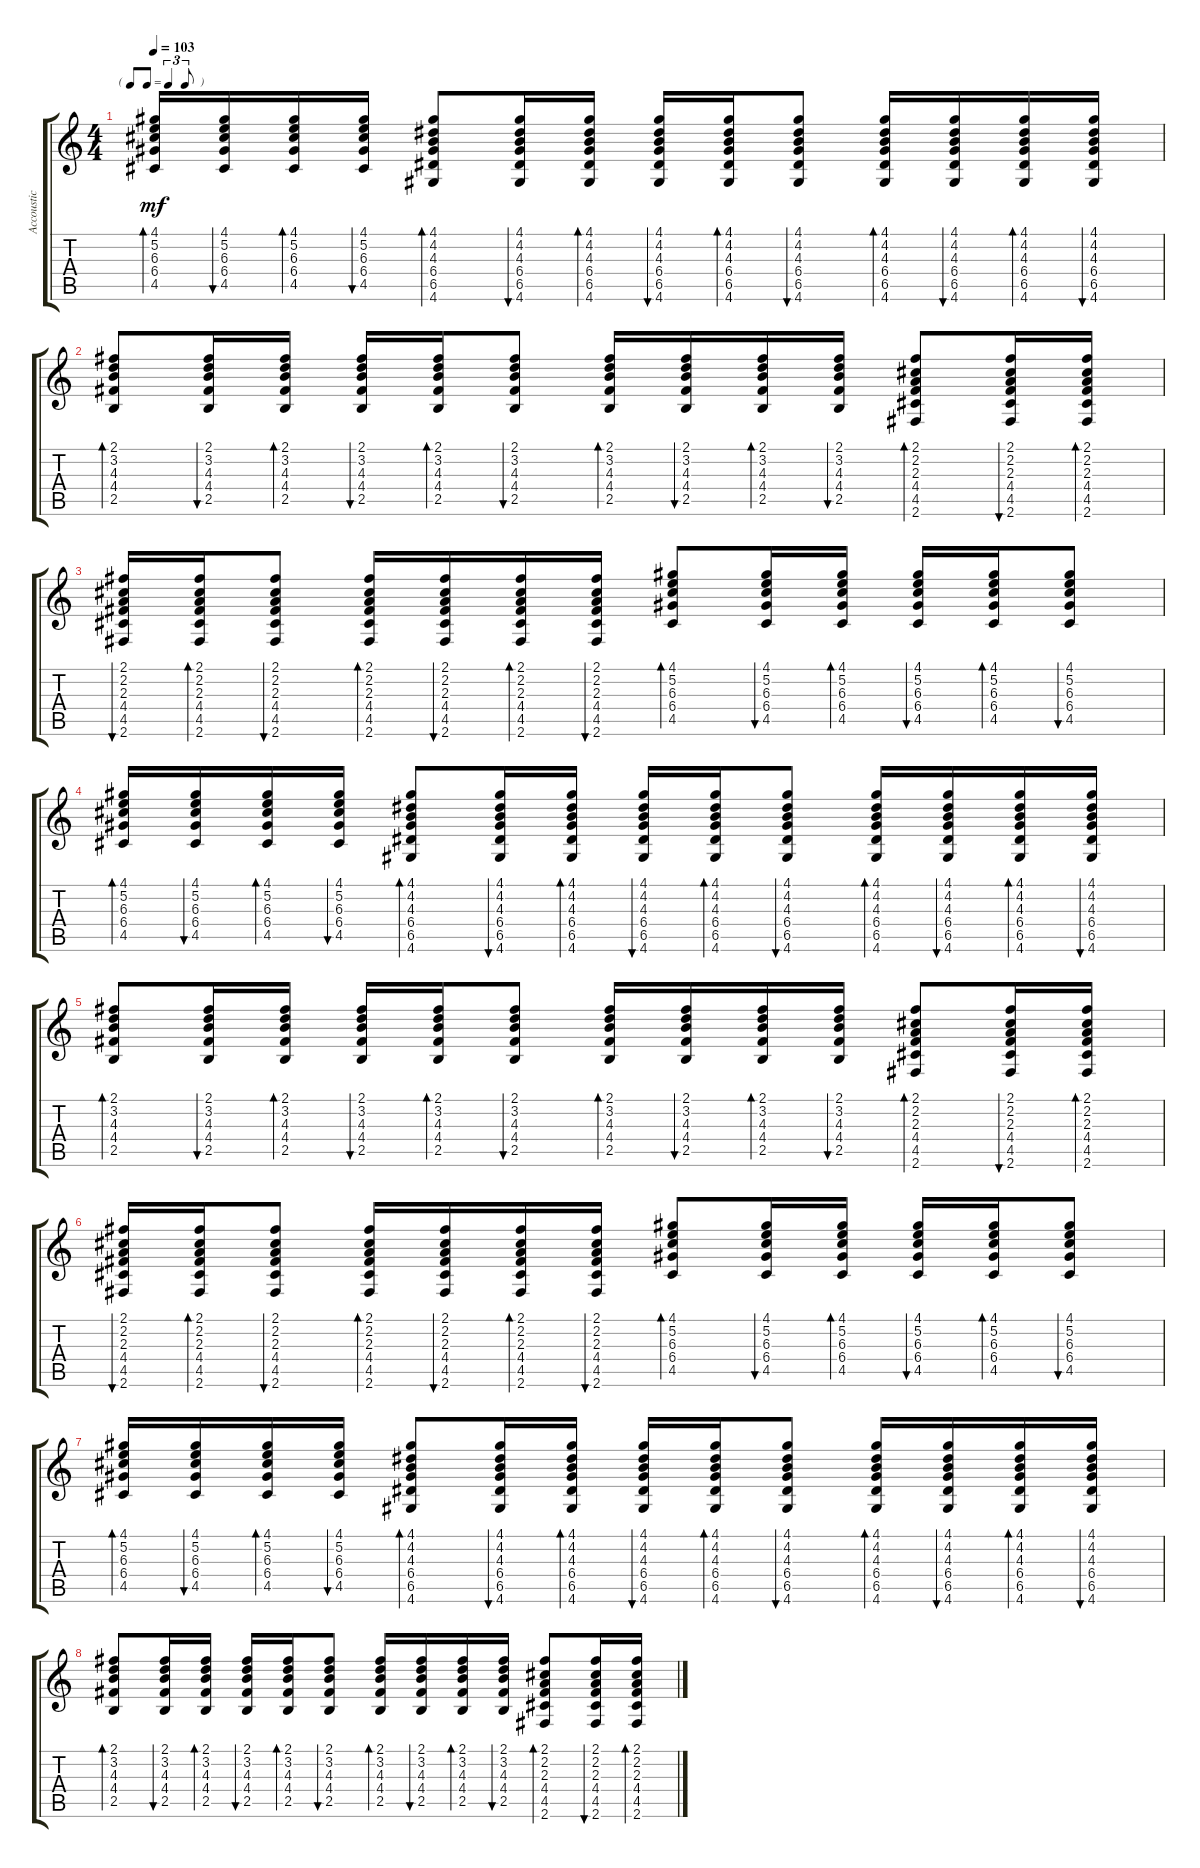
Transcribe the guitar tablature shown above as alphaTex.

\track ("Accoustic" "Accoustic") {instrument acousticguitarsteel}
\staff {score tabs}
\tuning (E4 B3 G3 D3 A2 E2) {hide}
\ts (4 4)
\tf triplet8th
\tempo 103
\clef g2
\ks c
(4.1 5.2 6.3 6.4 4.5).16{bd 60 dy mf} (4.1 5.2 6.3 6.4 4.5).16{bu 60} (4.1 5.2 6.3 6.4 4.5).16{bd 60} (4.1 5.2 6.3 6.4 4.5).16{bu 60} (4.1 4.2 4.3 6.4 6.5 4.6).8{bd 60} (4.1 4.2 4.3 6.4 6.5 4.6).16{bu 60} (4.1 4.2 4.3 6.4 6.5 4.6).16{bd 60} (4.1 4.2 4.3 6.4 6.5 4.6).16{bu 60} (4.1 4.2 4.3 6.4 6.5 4.6).16{bd 60} (4.1 4.2 4.3 6.4 6.5 4.6).8{bu 60} (4.1 4.2 4.3 6.4 6.5 4.6).16{bd 60} (4.1 4.2 4.3 6.4 6.5 4.6).16{bu 60} (4.1 4.2 4.3 6.4 6.5 4.6).16{bd 60} (4.1 4.2 4.3 6.4 6.5 4.6).16{bu 60} |
(2.1 3.2 4.3 4.4 2.5).8{bd 60} (2.1 3.2 4.3 4.4 2.5).16{bu 60} (2.1 3.2 4.3 4.4 2.5).16{bd 60} (2.1 3.2 4.3 4.4 2.5).16{bu 60} (2.1 3.2 4.3 4.4 2.5).16{bd 60} (2.1 3.2 4.3 4.4 2.5).8{bu 60} (2.1 3.2 4.3 4.4 2.5).16{bd 60} (2.1 3.2 4.3 4.4 2.5).16{bu 60} (2.1 3.2 4.3 4.4 2.5).16{bd 60} (2.1 3.2 4.3 4.4 2.5).16{bu 60} (2.1 2.2 2.3 4.4 4.5 2.6).8{bd 60} (2.1 2.2 2.3 4.4 4.5 2.6).16{bu 60} (2.1 2.2 2.3 4.4 4.5 2.6).16{bd 60} |
(2.1 2.2 2.3 4.4 4.5 2.6).16{bu 60} (2.1 2.2 2.3 4.4 4.5 2.6).16{bd 60} (2.1 2.2 2.3 4.4 4.5 2.6).8{bu 60} (2.1 2.2 2.3 4.4 4.5 2.6).16{bd 60} (2.1 2.2 2.3 4.4 4.5 2.6).16{bu 60} (2.1 2.2 2.3 4.4 4.5 2.6).16{bd 60} (2.1 2.2 2.3 4.4 4.5 2.6).16{bu 60} (4.1 5.2 6.3 6.4 4.5).8{bd 60} (4.1 5.2 6.3 6.4 4.5).16{bu 60} (4.1 5.2 6.3 6.4 4.5).16{bd 60} (4.1 5.2 6.3 6.4 4.5).16{bu 60} (4.1 5.2 6.3 6.4 4.5).16{bd 60} (4.1 5.2 6.3 6.4 4.5).8{bu 60} |
(4.1 5.2 6.3 6.4 4.5).16{bd 60} (4.1 5.2 6.3 6.4 4.5).16{bu 60} (4.1 5.2 6.3 6.4 4.5).16{bd 60} (4.1 5.2 6.3 6.4 4.5).16{bu 60} (4.1 4.2 4.3 6.4 6.5 4.6).8{bd 60} (4.1 4.2 4.3 6.4 6.5 4.6).16{bu 60} (4.1 4.2 4.3 6.4 6.5 4.6).16{bd 60} (4.1 4.2 4.3 6.4 6.5 4.6).16{bu 60} (4.1 4.2 4.3 6.4 6.5 4.6).16{bd 60} (4.1 4.2 4.3 6.4 6.5 4.6).8{bu 60} (4.1 4.2 4.3 6.4 6.5 4.6).16{bd 60} (4.1 4.2 4.3 6.4 6.5 4.6).16{bu 60} (4.1 4.2 4.3 6.4 6.5 4.6).16{bd 60} (4.1 4.2 4.3 6.4 6.5 4.6).16{bu 60} |
(2.1 3.2 4.3 4.4 2.5).8{bd 60} (2.1 3.2 4.3 4.4 2.5).16{bu 60} (2.1 3.2 4.3 4.4 2.5).16{bd 60} (2.1 3.2 4.3 4.4 2.5).16{bu 60} (2.1 3.2 4.3 4.4 2.5).16{bd 60} (2.1 3.2 4.3 4.4 2.5).8{bu 60} (2.1 3.2 4.3 4.4 2.5).16{bd 60} (2.1 3.2 4.3 4.4 2.5).16{bu 60} (2.1 3.2 4.3 4.4 2.5).16{bd 60} (2.1 3.2 4.3 4.4 2.5).16{bu 60} (2.1 2.2 2.3 4.4 4.5 2.6).8{bd 60} (2.1 2.2 2.3 4.4 4.5 2.6).16{bu 60} (2.1 2.2 2.3 4.4 4.5 2.6).16{bd 60} |
(2.1 2.2 2.3 4.4 4.5 2.6).16{bu 60} (2.1 2.2 2.3 4.4 4.5 2.6).16{bd 60} (2.1 2.2 2.3 4.4 4.5 2.6).8{bu 60} (2.1 2.2 2.3 4.4 4.5 2.6).16{bd 60} (2.1 2.2 2.3 4.4 4.5 2.6).16{bu 60} (2.1 2.2 2.3 4.4 4.5 2.6).16{bd 60} (2.1 2.2 2.3 4.4 4.5 2.6).16{bu 60} (4.1 5.2 6.3 6.4 4.5).8{bd 60} (4.1 5.2 6.3 6.4 4.5).16{bu 60} (4.1 5.2 6.3 6.4 4.5).16{bd 60} (4.1 5.2 6.3 6.4 4.5).16{bu 60} (4.1 5.2 6.3 6.4 4.5).16{bd 60} (4.1 5.2 6.3 6.4 4.5).8{bu 60} |
(4.1 5.2 6.3 6.4 4.5).16{bd 60} (4.1 5.2 6.3 6.4 4.5).16{bu 60} (4.1 5.2 6.3 6.4 4.5).16{bd 60} (4.1 5.2 6.3 6.4 4.5).16{bu 60} (4.1 4.2 4.3 6.4 6.5 4.6).8{bd 60} (4.1 4.2 4.3 6.4 6.5 4.6).16{bu 60} (4.1 4.2 4.3 6.4 6.5 4.6).16{bd 60} (4.1 4.2 4.3 6.4 6.5 4.6).16{bu 60} (4.1 4.2 4.3 6.4 6.5 4.6).16{bd 60} (4.1 4.2 4.3 6.4 6.5 4.6).8{bu 60} (4.1 4.2 4.3 6.4 6.5 4.6).16{bd 60} (4.1 4.2 4.3 6.4 6.5 4.6).16{bu 60} (4.1 4.2 4.3 6.4 6.5 4.6).16{bd 60} (4.1 4.2 4.3 6.4 6.5 4.6).16{bu 60} |
(2.1 3.2 4.3 4.4 2.5).8{bd 60} (2.1 3.2 4.3 4.4 2.5).16{bu 60} (2.1 3.2 4.3 4.4 2.5).16{bd 60} (2.1 3.2 4.3 4.4 2.5).16{bu 60} (2.1 3.2 4.3 4.4 2.5).16{bd 60} (2.1 3.2 4.3 4.4 2.5).8{bu 60} (2.1 3.2 4.3 4.4 2.5).16{bd 60} (2.1 3.2 4.3 4.4 2.5).16{bu 60} (2.1 3.2 4.3 4.4 2.5).16{bd 60} (2.1 3.2 4.3 4.4 2.5).16{bu 60} (2.1 2.2 2.3 4.4 4.5 2.6).8{bd 60} (2.1 2.2 2.3 4.4 4.5 2.6).16{bu 60} (2.1 2.2 2.3 4.4 4.5 2.6).16{bd 60}
